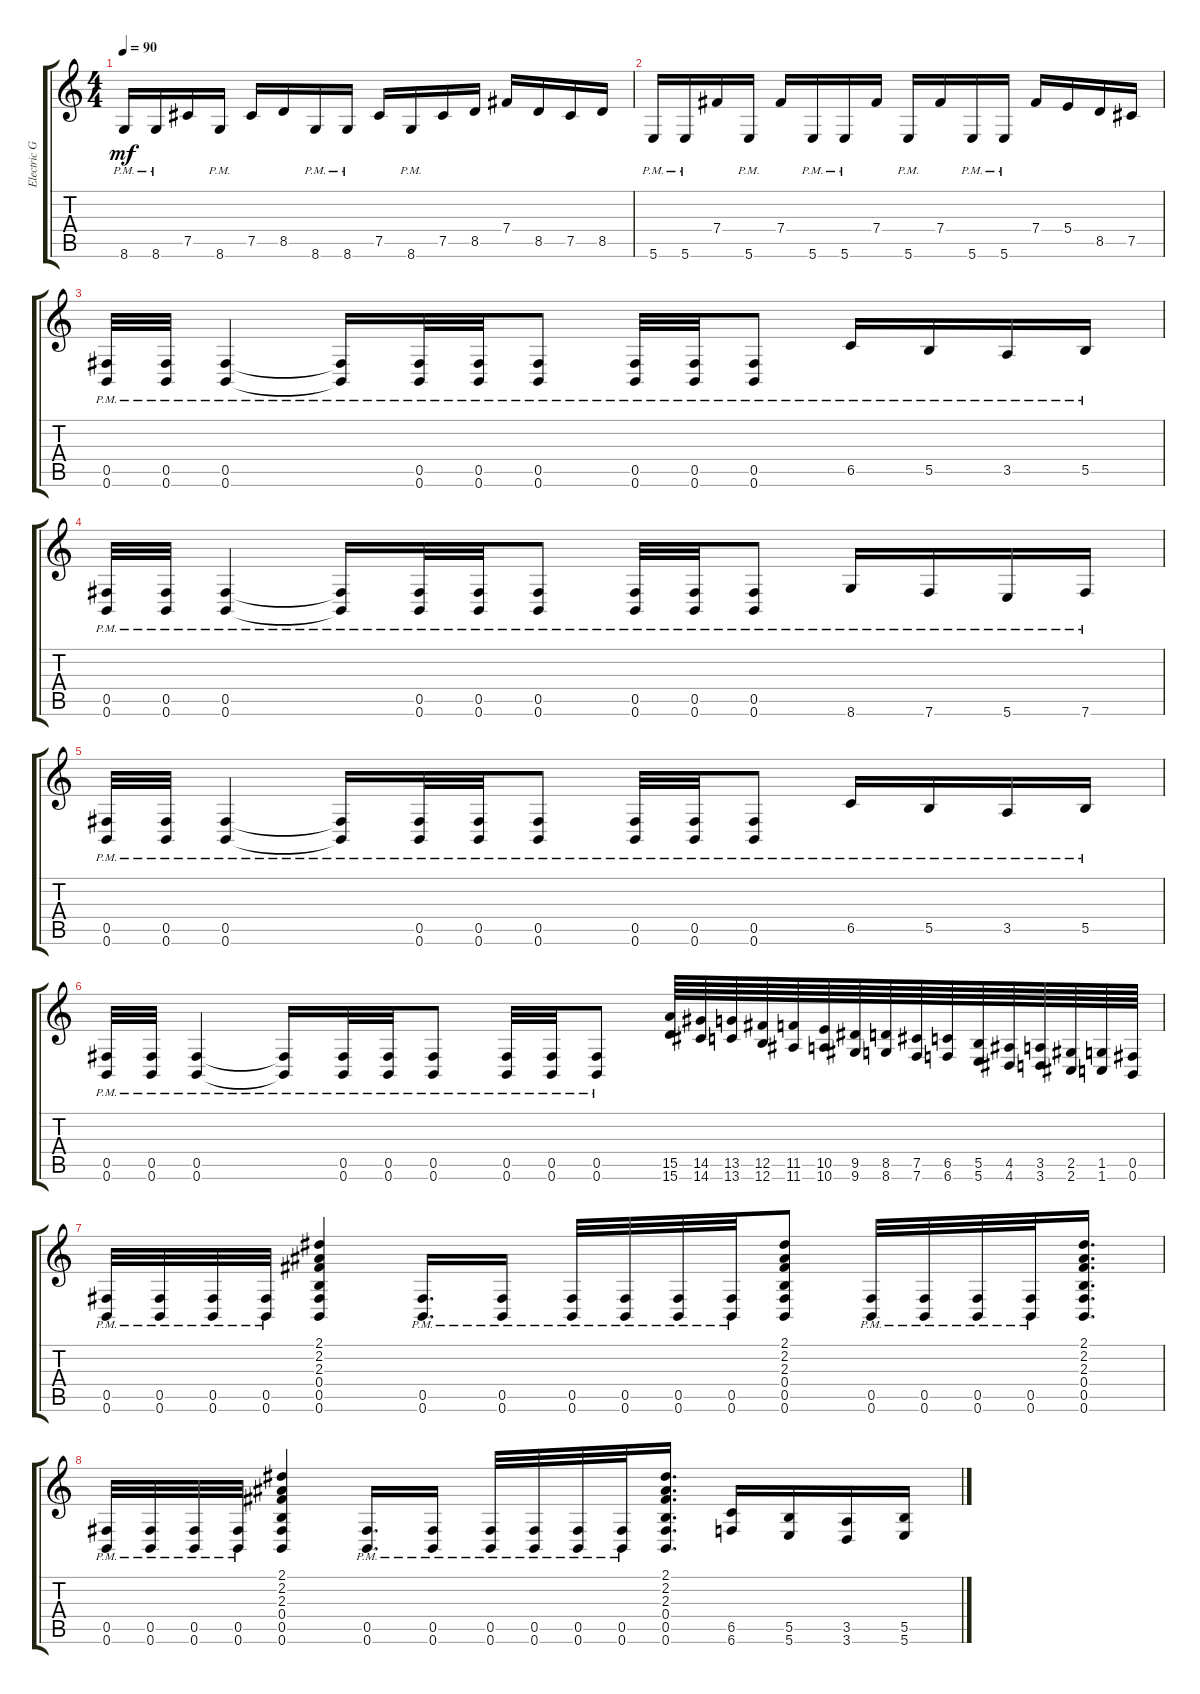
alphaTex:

\track ("Electric Guitar" "Electric G") {instrument distortionguitar}
\staff {score tabs}
\tuning (Db4 Ab3 E3 B2 Gb2 B1) {hide}
\ts (4 4)
\tempo 90
\clef g2
\ks c
8.6{pm}.16{dy mf} 8.6{pm}.16 7.5.16 8.6{pm}.16 7.5.16 8.5.16 8.6{pm}.16 8.6{pm}.16 7.5.16 8.6{pm}.16 7.5.16 8.5.16 7.4.16 8.5.16 7.5.16 8.5.16 |
5.6{pm}.16 5.6{pm}.16 7.4.16 5.6{pm}.16 7.4.16 5.6{pm}.16 5.6{pm}.16 7.4.16 5.6{pm}.16 7.4.16 5.6{pm}.16 5.6{pm}.16 7.4.16 5.4.16 8.5.16 7.5.16 |
(0.5{pm} 0.6{pm}).32 (0.5{pm} 0.6{pm}).32 (0.5{pm} 0.6{pm}).4 (0.5{pm t} 0.6{pm t}).16 (0.5{pm} 0.6{pm}).32 (0.5{pm} 0.6{pm}).32 (0.5{pm} 0.6{pm}).8 (0.5{pm} 0.6{pm}).32 (0.5{pm} 0.6{pm}).32 (0.5{pm} 0.6{pm}).8 6.5{pm}.16 5.5{pm}.16 3.5{pm}.16 5.5{pm}.16 |
(0.5{pm} 0.6{pm}).32 (0.5{pm} 0.6{pm}).32 (0.5{pm} 0.6{pm}).4 (0.5{pm t} 0.6{pm t}).16 (0.5{pm} 0.6{pm}).32 (0.5{pm} 0.6{pm}).32 (0.5{pm} 0.6{pm}).8 (0.5{pm} 0.6{pm}).32 (0.5{pm} 0.6{pm}).32 (0.5{pm} 0.6{pm}).8 8.6{pm}.16 7.6{pm}.16 5.6{pm}.16 7.6{pm}.16 |
(0.5{pm} 0.6{pm}).32 (0.5{pm} 0.6{pm}).32 (0.5{pm} 0.6{pm}).4 (0.5{pm t} 0.6{pm t}).16 (0.5{pm} 0.6{pm}).32 (0.5{pm} 0.6{pm}).32 (0.5{pm} 0.6{pm}).8 (0.5{pm} 0.6{pm}).32 (0.5{pm} 0.6{pm}).32 (0.5{pm} 0.6{pm}).8 6.5{pm}.16 5.5{pm}.16 3.5{pm}.16 5.5{pm}.16 |
(0.5{pm} 0.6{pm}).32 (0.5{pm} 0.6{pm}).32 (0.5{pm} 0.6{pm}).4 (0.5{pm t} 0.6{pm t}).16 (0.5{pm} 0.6{pm}).32 (0.5{pm} 0.6{pm}).32 (0.5{pm} 0.6{pm}).8 (0.5{pm} 0.6{pm}).32 (0.5{pm} 0.6{pm}).32 (0.5{pm} 0.6{pm}).8 (15.5 15.6).64 (14.5 14.6).64 (13.5 13.6).64 (12.5 12.6).64 (11.5 11.6).64 (10.5 10.6).64 (9.5 9.6).64 (8.5 8.6).64 (7.5 7.6).64 (6.5 6.6).64 (5.5 5.6).64 (4.5 4.6).64 (3.5 3.6).64 (2.5 2.6).64 (1.5 1.6).64 (0.5 0.6).64 |
(0.5{pm} 0.6{pm}).32 (0.5{pm} 0.6{pm}).32 (0.5{pm} 0.6{pm}).32 (0.5{pm} 0.6{pm}).32 (2.1 2.2 2.3 0.4 0.5 0.6).4 (0.5{pm} 0.6{pm}).16{d} (0.5{pm} 0.6{pm}).16 (0.5{pm} 0.6{pm}).32 (0.5{pm} 0.6{pm}).32 (0.5{pm} 0.6{pm}).32 (0.5{pm} 0.6{pm}).32 (2.1 2.2 2.3 0.4 0.5 0.6).8 (0.5{pm} 0.6{pm}).32 (0.5{pm} 0.6{pm}).32 (0.5{pm} 0.6{pm}).32 (0.5{pm} 0.6{pm}).32 (2.1 2.2 2.3 0.4 0.5 0.6).16{d} |
(0.5{pm} 0.6{pm}).32 (0.5{pm} 0.6{pm}).32 (0.5{pm} 0.6{pm}).32 (0.5{pm} 0.6{pm}).32 (2.1 2.2 2.3 0.4 0.5 0.6).4 (0.5{pm} 0.6{pm}).16{d} (0.5{pm} 0.6{pm}).16 (0.5{pm} 0.6{pm}).32 (0.5{pm} 0.6{pm}).32 (0.5{pm} 0.6{pm}).32 (0.5{pm} 0.6{pm}).32 (2.1 2.2 2.3 0.4 0.5 0.6).16{d} (6.5 6.6).16 (5.5 5.6).16 (3.5 3.6).16 (5.5 5.6).16
